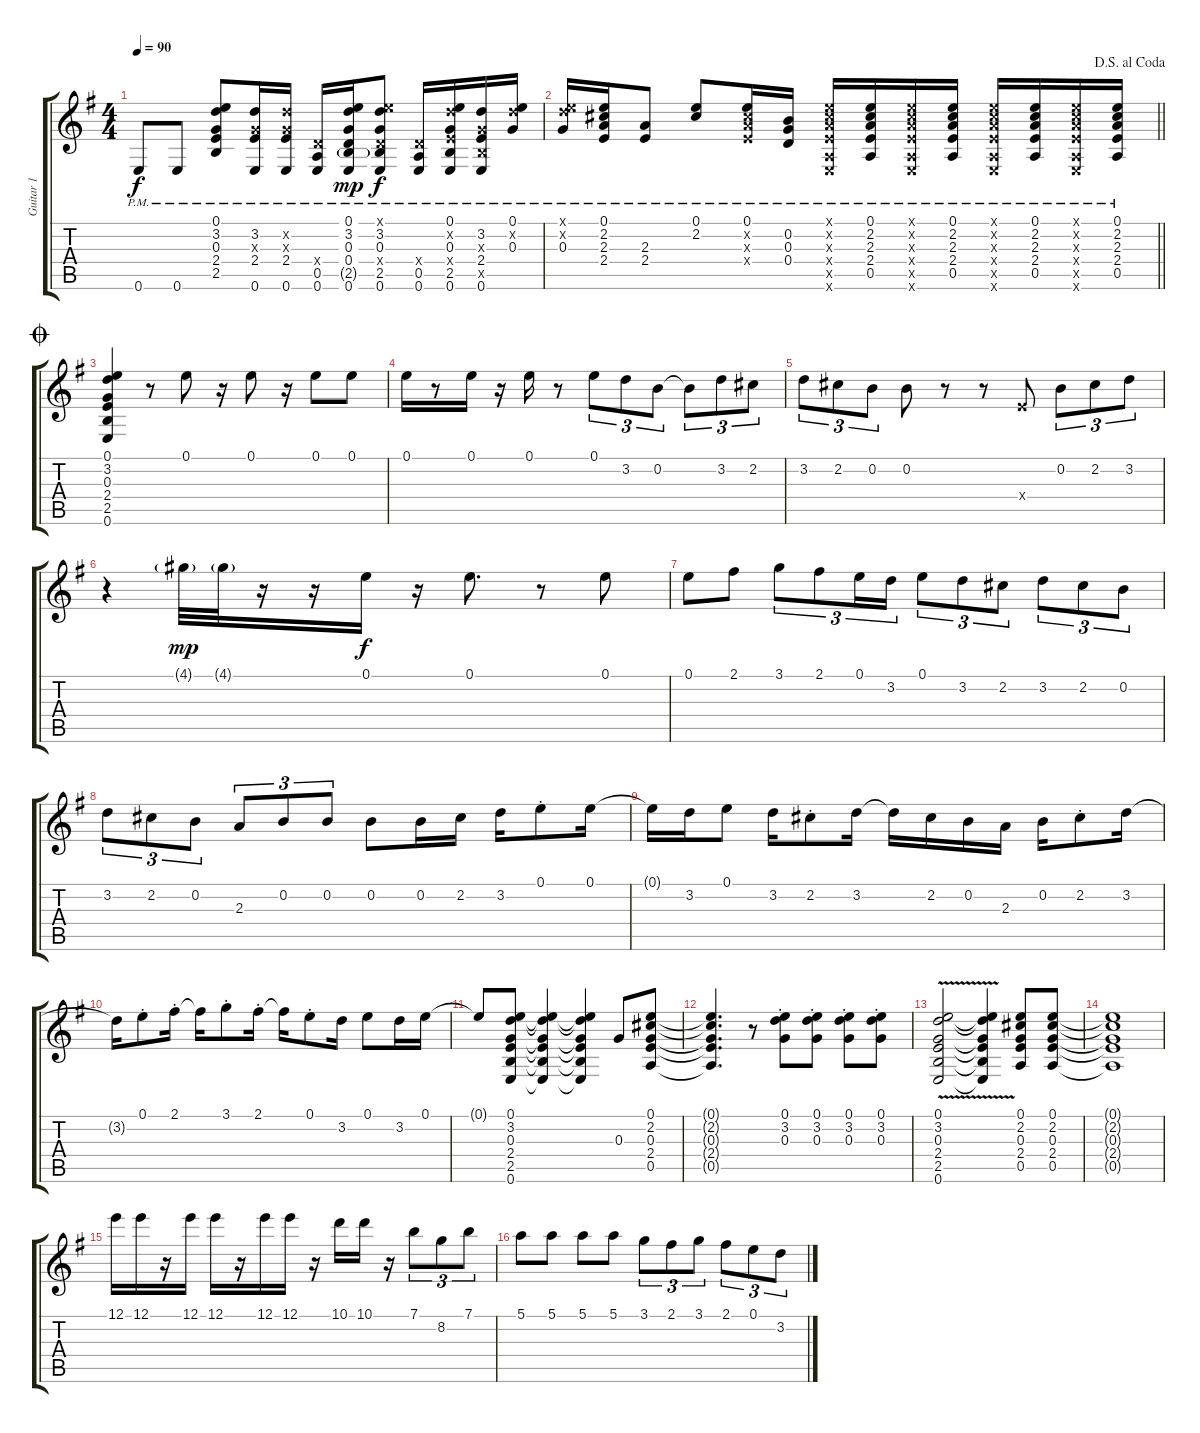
\track ("Guitar 1" "Guitar 1") {instrument overdrivenguitar}
\staff {score tabs}
\tuning (E4 B3 G3 D3 A2 E2) {hide}
\ts (4 4)
\tempo 90
\clef g2
\ks g
0.6{pm}.8{dy f} 0.6{pm}.8 (0.1{pm} 3.2{pm} 0.3{pm} 2.4{pm} 2.5{pm}).8 (3.2{pm} 0.3{pm x} 2.4{pm} 0.6{pm}).16 (3.2{pm x} 0.3{pm x} 2.4{pm} 0.6{pm}).16 (0.4{pm x} 0.5{pm} 0.6{pm}).16 (0.1{pm} 3.2{pm} 0.3{pm} 0.4{pm} 2.5{g pm} 0.6{pm}).16{dy mp} (0.1{pm x} 3.2{pm} 0.3{pm} 0.4{pm x} 2.5{pm} 0.6{pm}).8{dy f} (0.4{pm x} 0.5{pm} 0.6{pm}).16 (0.1{pm} 3.2{pm x} 0.3{pm} 2.4{pm x} 2.5{pm} 0.6{pm}).16 (3.2{pm} 0.3{pm x} 2.4{pm} 2.5{pm x} 0.6{pm}).16 (0.1{pm} 3.2{pm x} 0.3{pm}).16 |
\jump dalsegnoalcoda
\barLineRight lightlight
(0.1{pm x} 3.2{pm x} 0.3{pm}).16 (0.1{pm} 2.2{pm} 2.3{pm} 2.4{pm}).16 (2.3{pm} 2.4{pm}).8 (0.1{pm} 2.2{pm}).8 (0.1{pm} 2.2{pm x} 2.3{pm x} 2.4{pm x}).16 (0.2{pm} 0.3{pm} 0.4{pm}).16 (0.1{pm x} 2.2{pm x} 2.3{pm x} 2.4{pm x} 0.5{pm x} 0.6{pm x}).16 (0.1{pm} 2.2{pm} 2.3{pm} 2.4{pm} 0.5{pm}).16 (0.1{pm x} 2.2{pm x} 2.3{pm x} 2.4{pm x} 0.5{pm x} 0.6{pm x}).16 (0.1{pm} 2.2{pm} 2.3{pm} 2.4{pm} 0.5{pm}).16 (0.1{pm x} 2.2{pm x} 2.3{pm x} 2.4{pm x} 0.5{pm x} 0.6{pm x}).16 (0.1{pm} 2.2{pm} 2.3{pm} 2.4{pm} 0.5{pm}).16 (0.1{pm x} 2.2{pm x} 2.3{pm x} 2.4{pm x} 0.5{pm x} 0.6{pm x}).16 (0.1{pm} 2.2{pm} 2.3{pm} 2.4{pm} 0.5{pm}).16 |
\jump coda
(0.1 3.2 0.3 2.4 2.5 0.6).4 r.8 0.1.8 r.16 0.1.8 r.16 0.1.8 0.1.8 |
0.1.16 r.8 0.1.16 r.16 0.1.16 r.8 0.1.8{tu (3 2)} 3.2.8{tu (3 2)} 0.2.8{tu (3 2)} 0.2{t}.8{tu (3 2)} 3.2.8{tu (3 2)} 2.2.8{tu (3 2)} |
3.2.8{tu (3 2)} 2.2.8{tu (3 2)} 0.2.8{tu (3 2)} 0.2.8 r.8 r.8 2.4{x}.8 0.2.8{tu (3 2)} 2.2.8{tu (3 2)} 3.2.8{tu (3 2)} |
r.4 4.1{g}.32{dy mp} 4.1{g}.32 r.16 r.16 0.1.16{dy f} r.16 0.1.8{d} r.8 0.1.8 |
0.1.8 2.1.8 3.1.8{tu (3 2)} 2.1.8{tu (3 2)} 0.1.16{tu (3 2)} 3.2.16{tu (3 2)} 0.1.8{tu (3 2)} 3.2.8{tu (3 2)} 2.2.8{tu (3 2)} 3.2.8{tu (3 2)} 2.2.8{tu (3 2)} 0.2.8{tu (3 2)} |
3.2.8{tu (3 2)} 2.2.8{tu (3 2)} 0.2.8{tu (3 2)} 2.3.8{tu (3 2)} 0.2.8{tu (3 2)} 0.2.8{tu (3 2)} 0.2.8 0.2.16 2.2.16 3.2.16 0.1{st}.8 0.1.16 |
0.1{t}.16 3.2.16 0.1.8 3.2.16 2.2{st}.8 3.2.16 3.2{t}.16 2.2.16 0.2.16 2.3.16 0.2.16 2.2{st}.8 3.2.16 |
3.2{t}.16 0.1{st}.8 2.1{st}.16 2.1{t}.16 3.1{st}.8 2.1{st}.16 2.1{t}.16 0.1{st}.8 3.2.16 0.1.8 3.2.16 0.1.16 |
0.1{t}.8 (0.1 3.2 0.3 2.4 2.5 0.6).8 (0.1{t} 3.2{t} 0.3{t} 2.4{t} 2.5{t} 0.6{t}).4 (0.1{t} 3.2{t} 0.3{t} 2.4{t} 2.5{t} 0.6{t}).4 0.3.8 (0.1 2.2 0.3 2.4 0.5).8 |
(0.1{t} 2.2{t} 0.3{t} 2.4{t} 0.5{t}).4{d} r.8 (0.1{st} 3.2{st} 0.3{st}).8 (0.1{st} 3.2{st} 0.3{st}).8 (0.1{st} 3.2{st} 0.3{st}).8 (0.1{st} 3.2{st} 0.3{st}).8 |
(0.1{v} 3.2{v} 0.3{v} 2.4{v} 2.5{v} 0.6{v}).2 (0.1{v t} 3.2{v t} 0.3{v t} 2.4{v t} 2.5{v t} 0.6{v t}).4 (0.1 2.2 0.3 2.4 0.5).8 (0.1 2.2 0.3 2.4 0.5).8 |
(0.1{t} 2.2{t} 0.3{t} 2.4{t} 0.5{t}).1 |
12.1.16 12.1.16 r.16 12.1.16 12.1.16 r.16 12.1.16 12.1.16 r.16 10.1.16 10.1.16 r.16 7.1.8{tu (3 2)} 8.2.8{tu (3 2)} 7.1.8{tu (3 2)} |
5.1.8 5.1.8 5.1.8 5.1.8 3.1.8{tu (3 2)} 2.1.8{tu (3 2)} 3.1.8{tu (3 2)} 2.1.8{tu (3 2)} 0.1.8{tu (3 2)} 3.2.8{tu (3 2)}
